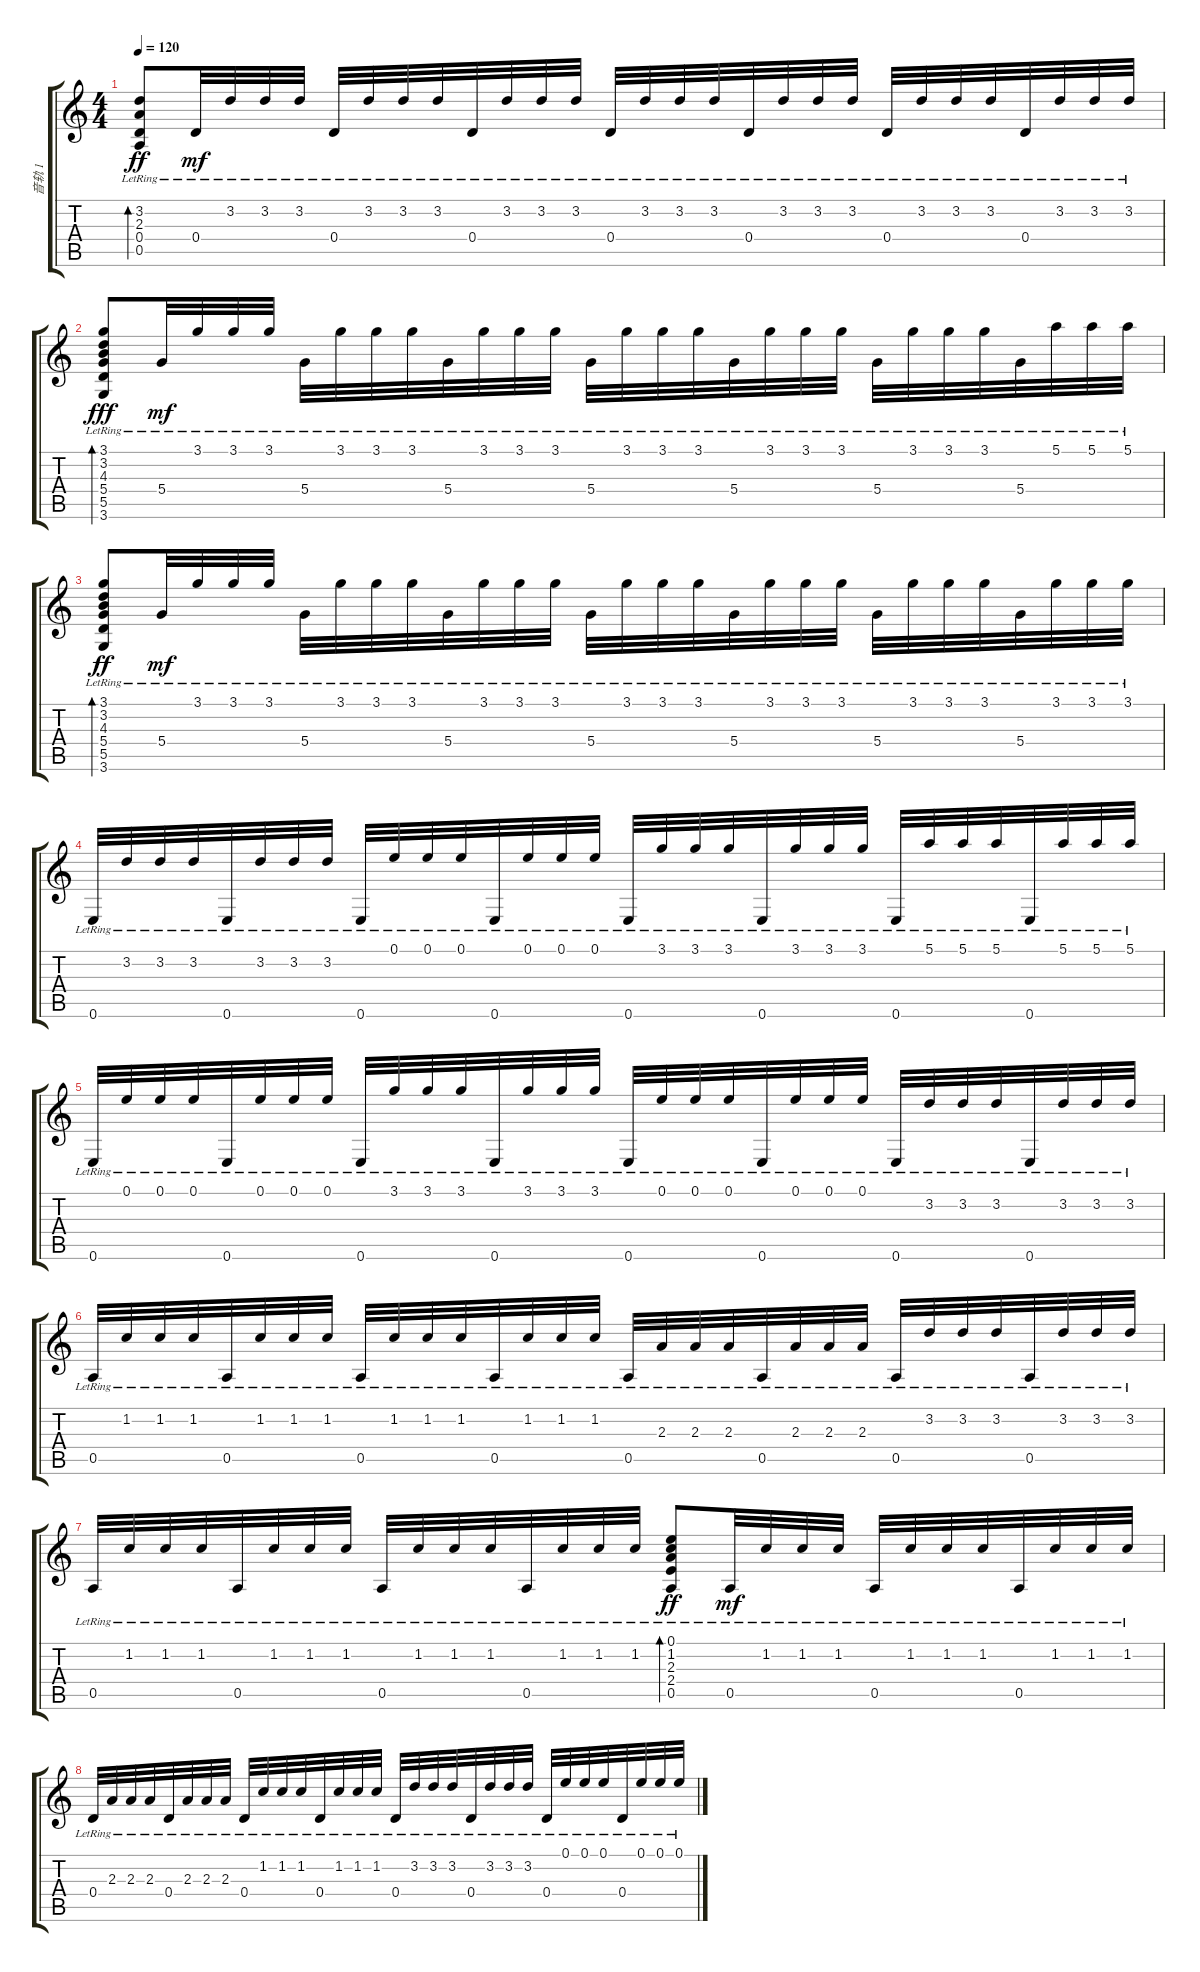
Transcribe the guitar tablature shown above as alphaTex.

\track ("音轨 1" "音轨 1") {instrument acousticguitarnylon}
\staff {score tabs}
\tuning (E4 B3 G3 D3 A2 E2) {hide}
\ts (4 4)
\tempo 120
\clef g2
\ks c
(3.2{lr} 2.3{lr} 0.4{lr} 0.5{lr}).8{bd 120 dy ff} 0.4{lr}.32{dy mf} 3.2{lr}.32 3.2{lr}.32 3.2{lr}.32 0.4{lr}.32 3.2{lr}.32 3.2{lr}.32 3.2{lr}.32 0.4{lr}.32 3.2{lr}.32 3.2{lr}.32 3.2{lr}.32 0.4{lr}.32 3.2{lr}.32 3.2{lr}.32 3.2{lr}.32 0.4{lr}.32 3.2{lr}.32 3.2{lr}.32 3.2{lr}.32 0.4{lr}.32 3.2{lr}.32 3.2{lr}.32 3.2{lr}.32 0.4{lr}.32 3.2{lr}.32 3.2{lr}.32 3.2{lr}.32 |
(3.1{lr} 3.2{lr} 4.3{lr} 5.4{lr} 5.5{lr} 3.6{lr}).8{bd 120 dy fff} 5.4{lr}.32{dy mf} 3.1{lr}.32 3.1{lr}.32 3.1{lr}.32 5.4{lr}.32 3.1{lr}.32 3.1{lr}.32 3.1{lr}.32 5.4{lr}.32 3.1{lr}.32 3.1{lr}.32 3.1{lr}.32 5.4{lr}.32 3.1{lr}.32 3.1{lr}.32 3.1{lr}.32 5.4{lr}.32 3.1{lr}.32 3.1{lr}.32 3.1{lr}.32 5.4{lr}.32 3.1{lr}.32 3.1{lr}.32 3.1{lr}.32 5.4{lr}.32 5.1{lr}.32 5.1{lr}.32 5.1{lr}.32 |
(3.1{lr} 3.2{lr} 4.3{lr} 5.4{lr} 5.5{lr} 3.6{lr}).8{bd 120 dy ff} 5.4{lr}.32{dy mf} 3.1{lr}.32 3.1{lr}.32 3.1{lr}.32 5.4{lr}.32 3.1{lr}.32 3.1{lr}.32 3.1{lr}.32 5.4{lr}.32 3.1{lr}.32 3.1{lr}.32 3.1{lr}.32 5.4{lr}.32 3.1{lr}.32 3.1{lr}.32 3.1{lr}.32 5.4{lr}.32 3.1{lr}.32 3.1{lr}.32 3.1{lr}.32 5.4{lr}.32 3.1{lr}.32 3.1{lr}.32 3.1{lr}.32 5.4{lr}.32 3.1{lr}.32 3.1{lr}.32 3.1{lr}.32 |
0.6{lr}.32 3.2{lr}.32 3.2{lr}.32 3.2{lr}.32 0.6{lr}.32 3.2{lr}.32 3.2{lr}.32 3.2{lr}.32 0.6{lr}.32 0.1{lr}.32 0.1{lr}.32 0.1{lr}.32 0.6{lr}.32 0.1{lr}.32 0.1{lr}.32 0.1{lr}.32 0.6{lr}.32 3.1{lr}.32 3.1{lr}.32 3.1{lr}.32 0.6{lr}.32 3.1{lr}.32 3.1{lr}.32 3.1{lr}.32 0.6{lr}.32 5.1{lr}.32 5.1{lr}.32 5.1{lr}.32 0.6{lr}.32 5.1{lr}.32 5.1{lr}.32 5.1{lr}.32 |
0.6{lr}.32 0.1{lr}.32 0.1{lr}.32 0.1{lr}.32 0.6{lr}.32 0.1{lr}.32 0.1{lr}.32 0.1{lr}.32 0.6{lr}.32 3.1{lr}.32 3.1{lr}.32 3.1{lr}.32 0.6{lr}.32 3.1{lr}.32 3.1{lr}.32 3.1{lr}.32 0.6{lr}.32 0.1{lr}.32 0.1{lr}.32 0.1{lr}.32 0.6{lr}.32 0.1{lr}.32 0.1{lr}.32 0.1{lr}.32 0.6{lr}.32 3.2{lr}.32 3.2{lr}.32 3.2{lr}.32 0.6{lr}.32 3.2{lr}.32 3.2{lr}.32 3.2{lr}.32 |
0.5{lr}.32 1.2{lr}.32 1.2{lr}.32 1.2{lr}.32 0.5{lr}.32 1.2{lr}.32 1.2{lr}.32 1.2{lr}.32 0.5{lr}.32 1.2{lr}.32 1.2{lr}.32 1.2{lr}.32 0.5{lr}.32 1.2{lr}.32 1.2{lr}.32 1.2{lr}.32 0.5{lr}.32 2.3{lr}.32 2.3{lr}.32 2.3{lr}.32 0.5{lr}.32 2.3{lr}.32 2.3{lr}.32 2.3{lr}.32 0.5{lr}.32 3.2{lr}.32 3.2{lr}.32 3.2{lr}.32 0.5{lr}.32 3.2{lr}.32 3.2{lr}.32 3.2{lr}.32 |
0.5{lr}.32 1.2{lr}.32 1.2{lr}.32 1.2{lr}.32 0.5{lr}.32 1.2{lr}.32 1.2{lr}.32 1.2{lr}.32 0.5{lr}.32 1.2{lr}.32 1.2{lr}.32 1.2{lr}.32 0.5{lr}.32 1.2{lr}.32 1.2{lr}.32 1.2{lr}.32 (0.1{lr} 1.2{lr} 2.3{lr} 2.4{lr} 0.5{lr}).8{bd 120 dy ff} 0.5{lr}.32{dy mf} 1.2{lr}.32 1.2{lr}.32 1.2{lr}.32 0.5{lr}.32 1.2{lr}.32 1.2{lr}.32 1.2{lr}.32 0.5{lr}.32 1.2{lr}.32 1.2{lr}.32 1.2{lr}.32 |
0.4{lr}.32 2.3{lr}.32 2.3{lr}.32 2.3{lr}.32 0.4{lr}.32 2.3{lr}.32 2.3{lr}.32 2.3{lr}.32 0.4{lr}.32 1.2{lr}.32 1.2{lr}.32 1.2{lr}.32 0.4{lr}.32 1.2{lr}.32 1.2{lr}.32 1.2{lr}.32 0.4{lr}.32 3.2{lr}.32 3.2{lr}.32 3.2{lr}.32 0.4{lr}.32 3.2{lr}.32 3.2{lr}.32 3.2{lr}.32 0.4{lr}.32 0.1{lr}.32 0.1{lr}.32 0.1{lr}.32 0.4{lr}.32 0.1{lr}.32 0.1{lr}.32 0.1{lr}.32
